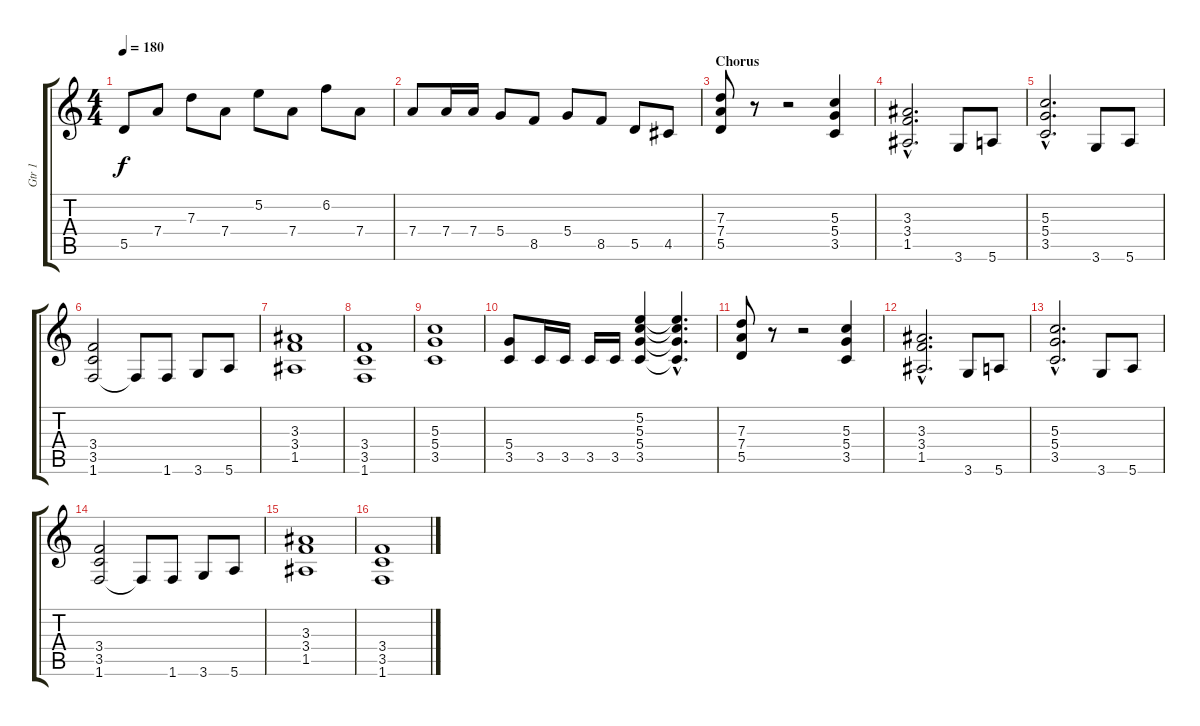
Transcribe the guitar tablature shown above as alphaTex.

\track ("Gtr 1" "Gtr 1") {instrument overdrivenguitar}
\staff {score tabs}
\tuning (E4 B3 G3 D3 A2 E2) {hide}
\ts (4 4)
\tempo 180
\clef g2
\ks c
5.5.8{dy f} 7.4.8 7.3.8 7.4.8 5.2.8 7.4.8 6.2.8 7.4.8 |
7.4.8 7.4.16 7.4.16 5.4.8 8.5.8 5.4.8 8.5.8 5.5.8 4.5.8 |
\section ("" "Chorus")
(7.3 7.4 5.5).8 r.8 r.2 (5.3 5.4 3.5).4 |
(3.3{hac} 3.4{hac} 1.5{hac}).2{d} 3.6.8 5.6.8 |
(5.3{hac} 5.4{hac} 3.5{hac}).2{d} 3.6.8 5.6.8 |
(3.4 3.5 1.6).2 1.6{t}.8 1.6.8 3.6.8 5.6.8 |
(3.3 3.4 1.5).1 |
(3.4 3.5 1.6).1 |
(5.3 5.4 3.5).1 |
(5.4 3.5).8 3.5.16 3.5.16 3.5.16 3.5.16 (5.2 5.3 5.4 3.5).4 (5.2{hac t} 5.3{hac t} 5.4{hac t} 3.5{hac t}).4{d} |
(7.3 7.4 5.5).8 r.8 r.2 (5.3 5.4 3.5).4 |
(3.3{hac} 3.4{hac} 1.5{hac}).2{d} 3.6.8 5.6.8 |
(5.3{hac} 5.4{hac} 3.5{hac}).2{d} 3.6.8 5.6.8 |
(3.4 3.5 1.6).2 1.6{t}.8 1.6.8 3.6.8 5.6.8 |
(3.3 3.4 1.5).1 |
(3.4 3.5 1.6).1
